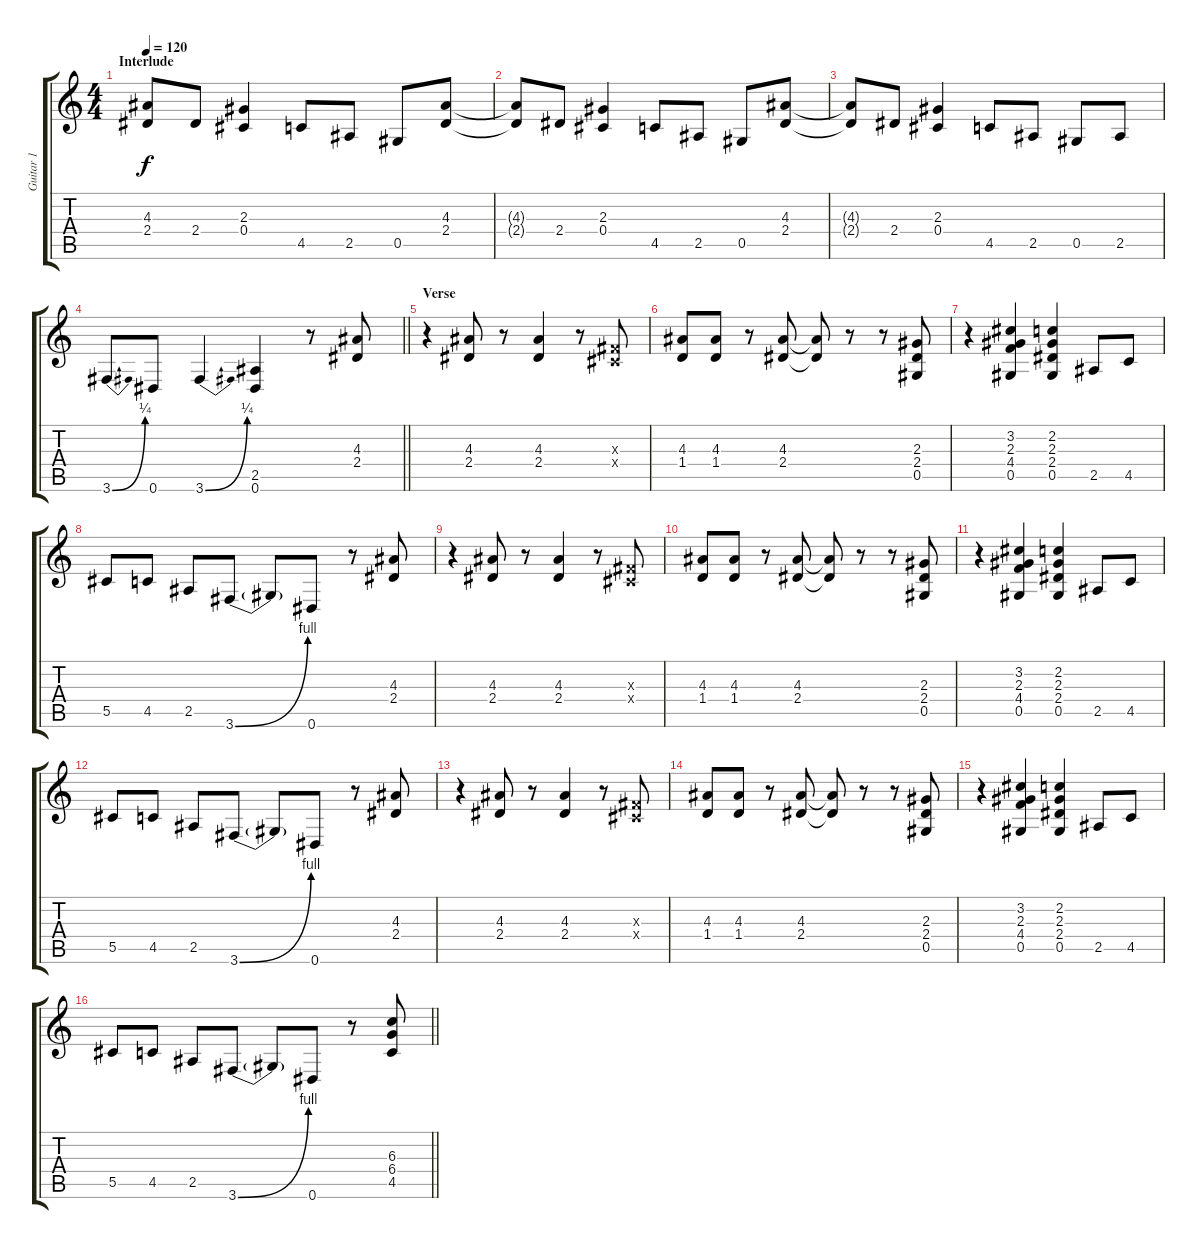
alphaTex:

\track ("Guitar 1" "Guitar 1") {instrument overdrivenguitar}
\staff {score tabs}
\tuning (Eb4 Bb3 Gb3 Db3 Ab2 Eb2) {hide}
\ts (4 4)
\section ("" "Interlude")
\tempo 120
\clef g2
\ks c
(4.3{t} 2.4{t}).8{dy f} 2.4.8 (2.3 0.4).4 4.5.8 2.5.8 0.5.8 (4.3 2.4).8 |
(4.3{t} 2.4{t}).8 2.4.8 (2.3 0.4).4 4.5.8 2.5.8 0.5.8 (4.3 2.4).8 |
(4.3{t} 2.4{t}).8 2.4.8 (2.3 0.4).4 4.5.8 2.5.8 0.5.8 2.5.8 |
\barLineRight lightlight
3.6{be (bend 0 0 60 1)}.8 0.6.8 3.6{be (bend 0 0 60 1)}.4 (2.5 0.6).4 r.8 (4.3 2.4).8 |
\section ("" "Verse")
r.4 (4.3 2.4).8 r.8 (4.3 2.4).4 r.8 (0.3{x} 0.4{x}).8 |
(4.3 1.4).8 (4.3 1.4).8 r.8 (4.3 2.4).8 (4.3{t} 2.4{t}).8 r.8 r.8 (2.3 2.4 0.5).8 |
r.4 (3.2 2.3 4.4 0.5).4 (2.2 2.3 2.4 0.5).4 2.5.8 4.5.8 |
5.5.8 4.5.8 2.5.8 3.6{be (bend 0 0 60 4)}.8 3.6{t}.8 0.6.8 r.8 (4.3 2.4).8 |
r.4 (4.3 2.4).8 r.8 (4.3 2.4).4 r.8 (0.3{x} 0.4{x}).8 |
(4.3 1.4).8 (4.3 1.4).8 r.8 (4.3 2.4).8 (4.3{t} 2.4{t}).8 r.8 r.8 (2.3 2.4 0.5).8 |
r.4 (3.2 2.3 4.4 0.5).4 (2.2 2.3 2.4 0.5).4 2.5.8 4.5.8 |
5.5.8 4.5.8 2.5.8 3.6{be (bend 0 0 60 4)}.8 3.6{t}.8 0.6.8 r.8 (4.3 2.4).8 |
r.4 (4.3 2.4).8 r.8 (4.3 2.4).4 r.8 (0.3{x} 0.4{x}).8 |
(4.3 1.4).8 (4.3 1.4).8 r.8 (4.3 2.4).8 (4.3{t} 2.4{t}).8 r.8 r.8 (2.3 2.4 0.5).8 |
r.4 (3.2 2.3 4.4 0.5).4 (2.2 2.3 2.4 0.5).4 2.5.8 4.5.8 |
\barLineRight lightlight
5.5.8 4.5.8 2.5.8 3.6{be (bend 0 0 60 4)}.8 3.6{t}.8 0.6.8 r.8 (6.3 6.4 4.5).8
